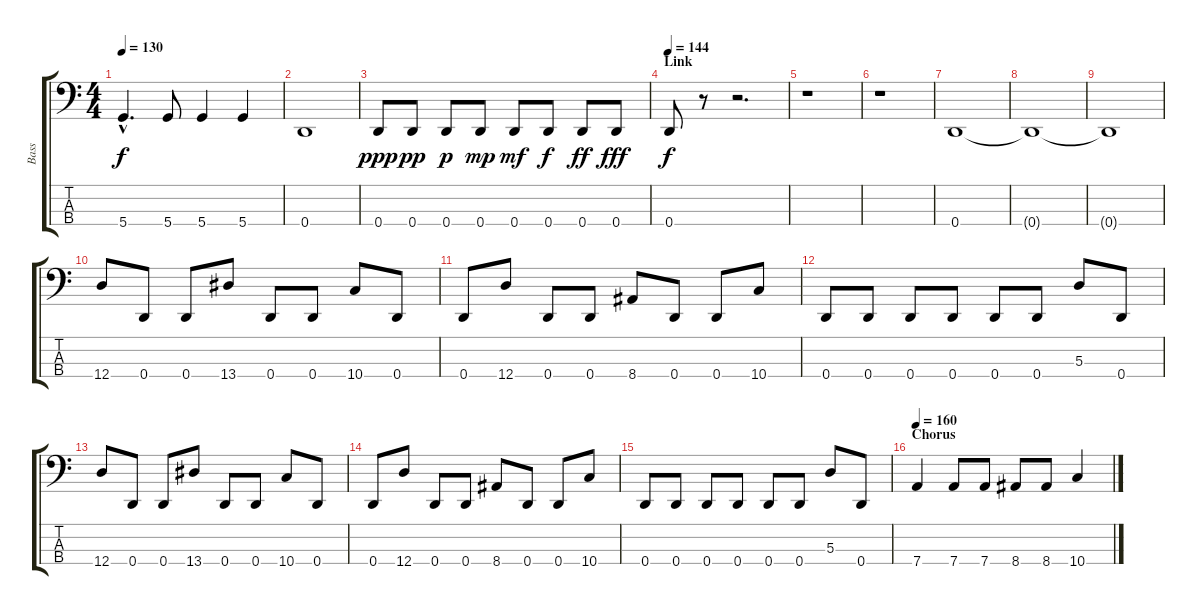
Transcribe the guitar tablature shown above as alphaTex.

\track ("Bass" "Bass") {instrument electricbasspick}
\staff {score tabs}
\tuning (G2 D2 A1 D1) {hide}
\ts (4 4)
\tempo 130
\clef f4
\ks c
5.4{hac t}.4{d dy f} 5.4.8 5.4.4 5.4.4 |
0.4.1 |
0.4.8{dy ppp} 0.4.8{dy pp} 0.4.8{dy p} 0.4.8{dy mp} 0.4.8{dy mf} 0.4.8{dy f} 0.4.8{dy ff} 0.4.8{dy fff} |
\section ("" "Link")
\tempo 144
0.4.8{dy f} r.8 r.2{d} |
r.1 |
r.1 |
0.4.1 |
0.4{t}.1 |
0.4{t}.1 |
12.4.8 0.4.8 0.4.8 13.4.8 0.4.8 0.4.8 10.4.8 0.4.8 |
0.4.8 12.4.8 0.4.8 0.4.8 8.4.8 0.4.8 0.4.8 10.4.8 |
0.4.8 0.4.8 0.4.8 0.4.8 0.4.8 0.4.8 5.3.8 0.4.8 |
12.4.8 0.4.8 0.4.8 13.4.8 0.4.8 0.4.8 10.4.8 0.4.8 |
0.4.8 12.4.8 0.4.8 0.4.8 8.4.8 0.4.8 0.4.8 10.4.8 |
0.4.8 0.4.8 0.4.8 0.4.8 0.4.8 0.4.8 5.3.8 0.4.8 |
\section ("" "Chorus")
\tempo 160
7.4.4 7.4.8 7.4.8 8.4.8 8.4.8 10.4.4
